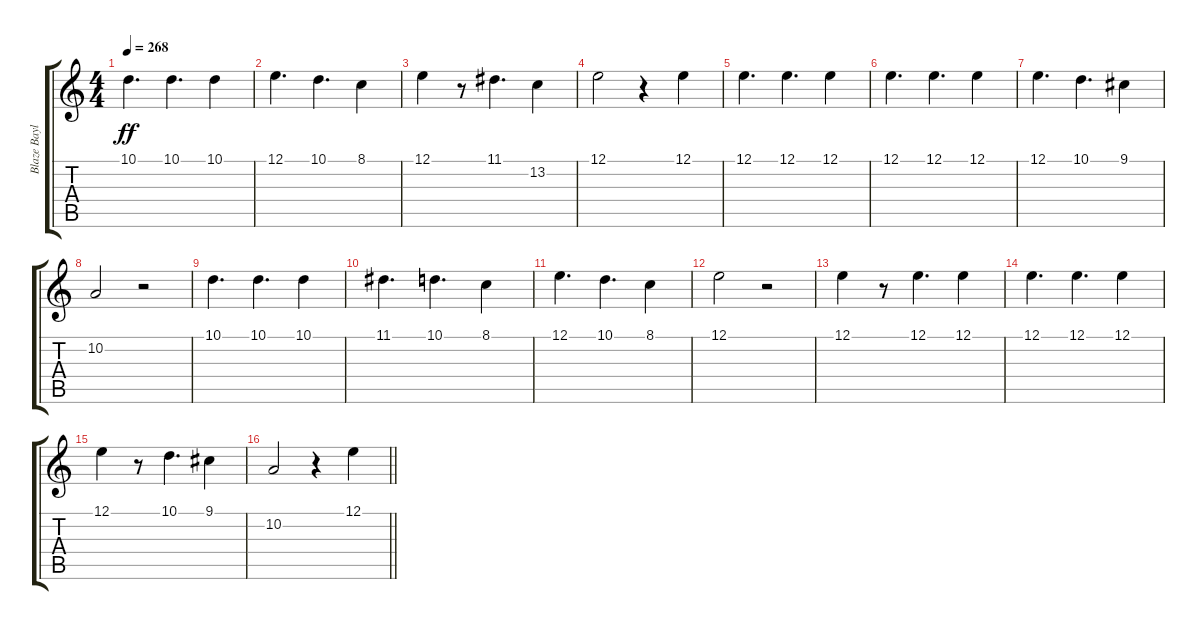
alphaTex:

\track ("Blaze Bayley" "Blaze Bayl") {instrument voiceoohs}
\staff {score tabs}
\tuning (E4 B3 G3 D3 A2 E2) {hide}
\ts (4 4)
\tempo 268
\clef g2
\ks c
10.1.4{d dy ff} 10.1.4{d} 10.1.4 |
12.1.4{d} 10.1.4{d} 8.1.4 |
12.1.4 r.8 11.1.4{d} 13.2.4 |
12.1.2 r.4 12.1.4 |
12.1.4{d} 12.1.4{d} 12.1.4 |
12.1.4{d} 12.1.4{d} 12.1.4 |
12.1.4{d} 10.1.4{d} 9.1.4 |
10.2.2 r.2 |
10.1.4{d} 10.1.4{d} 10.1.4 |
11.1.4{d} 10.1.4{d} 8.1.4 |
12.1.4{d} 10.1.4{d} 8.1.4 |
12.1.2 r.2 |
12.1.4 r.8 12.1.4{d} 12.1.4 |
12.1.4{d} 12.1.4{d} 12.1.4 |
12.1.4 r.8 10.1.4{d} 9.1.4 |
\barLineRight lightlight
10.2.2 r.4 12.1.4
